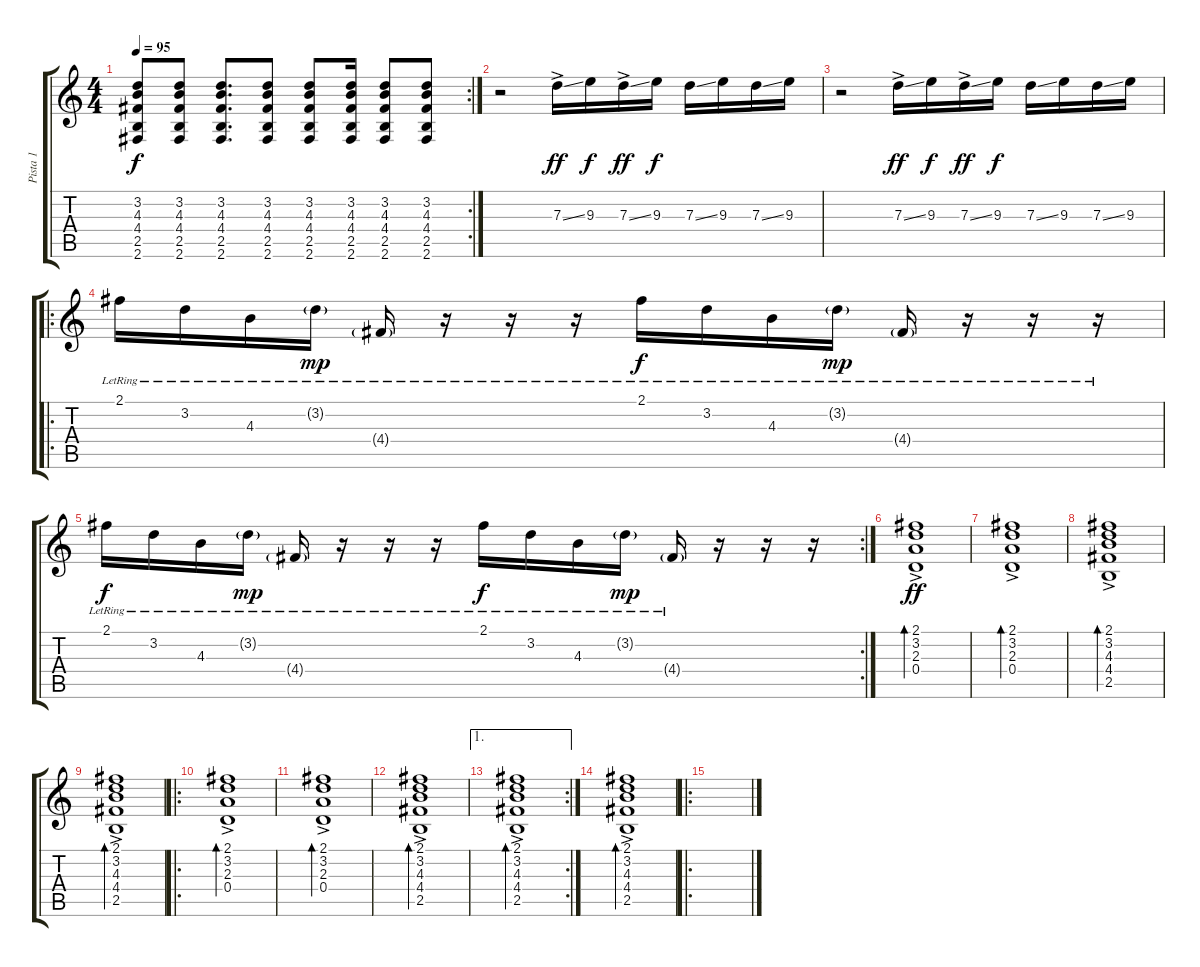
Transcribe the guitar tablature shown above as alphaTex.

\track ("Pista 1" "Pista 1") {instrument electricguitarmuted}
\staff {score tabs}
\tuning (E4 B3 G3 D3 A2 E2) {hide}
\rc 2
\ts (4 4)
\tempo 95
\clef g2
\ks c
(3.2 4.3 4.4 2.5 2.6).8{dy f} (3.2 4.3 4.4 2.5 2.6).8 (3.2 4.3 4.4 2.5 2.6).8{d} (3.2 4.3 4.4 2.5 2.6).8 (3.2 4.3 4.4 2.5 2.6).8 (3.2 4.3 4.4 2.5 2.6).16 (3.2 4.3 4.4 2.5 2.6).8 (3.2 4.3 4.4 2.5 2.6).8 |
r.2 7.3{ss ac}.16{dy ff} 9.3.16{dy f} 7.3{ss ac}.16{dy ff} 9.3.16{dy f} 7.3{ss}.16 9.3.16 7.3{ss}.16 9.3.16 |
r.2 7.3{ss ac}.16{dy ff} 9.3.16{dy f} 7.3{ss ac}.16{dy ff} 9.3.16{dy f} 7.3{ss}.16 9.3.16 7.3{ss}.16 9.3.16 |
\ro
2.1{lr}.16{volume 5 instrument electricguitarclean} 3.2{lr}.16 4.3{lr}.16 3.2{g lr}.16{dy mp} 4.4{g lr}.16 r.16 r.16 r.16 2.1{lr}.16{dy f} 3.2{lr}.16 4.3{lr}.16 3.2{g lr}.16{dy mp} 4.4{g lr}.16 r.16 r.16 r.16 |
\rc 2
2.1{lr}.16{dy f} 3.2{lr}.16 4.3{lr}.16 3.2{g lr}.16{dy mp} 4.4{g lr}.16 r.16 r.16 r.16 2.1{lr}.16{dy f} 3.2{lr}.16 4.3{lr}.16 3.2{g lr}.16{dy mp} 4.4{g lr}.16 r.16 r.16 r.16 |
(2.1{ac} 3.2{ac} 2.3{ac} 0.4{ac}).1{bd 60 dy ff volume 9 instrument electricguitarmuted} |
(2.1{ac} 3.2{ac} 2.3{ac} 0.4{ac}).1{bd 60} |
(2.1{ac} 3.2{ac} 4.3{ac} 4.4{ac} 2.5{ac}).1{bd 60} |
(2.1{ac} 3.2{ac} 4.3{ac} 4.4{ac} 2.5{ac}).1{bd 60} |
\ro
(2.1{ac} 3.2{ac} 2.3{ac} 0.4{ac}).1{bd 60 volume 9 instrument electricguitarmuted} |
(2.1{ac} 3.2{ac} 2.3{ac} 0.4{ac}).1{bd 60} |
(2.1{ac} 3.2{ac} 4.3{ac} 4.4{ac} 2.5{ac}).1{bd 60} |
\ae 1
\rc 2
(2.1{ac} 3.2{ac} 4.3{ac} 4.4{ac} 2.5{ac}).1{bd 60} |
(2.1{ac} 3.2{ac} 4.3{ac} 4.4{ac} 2.5{ac}).1{bd 60} |
\ro
